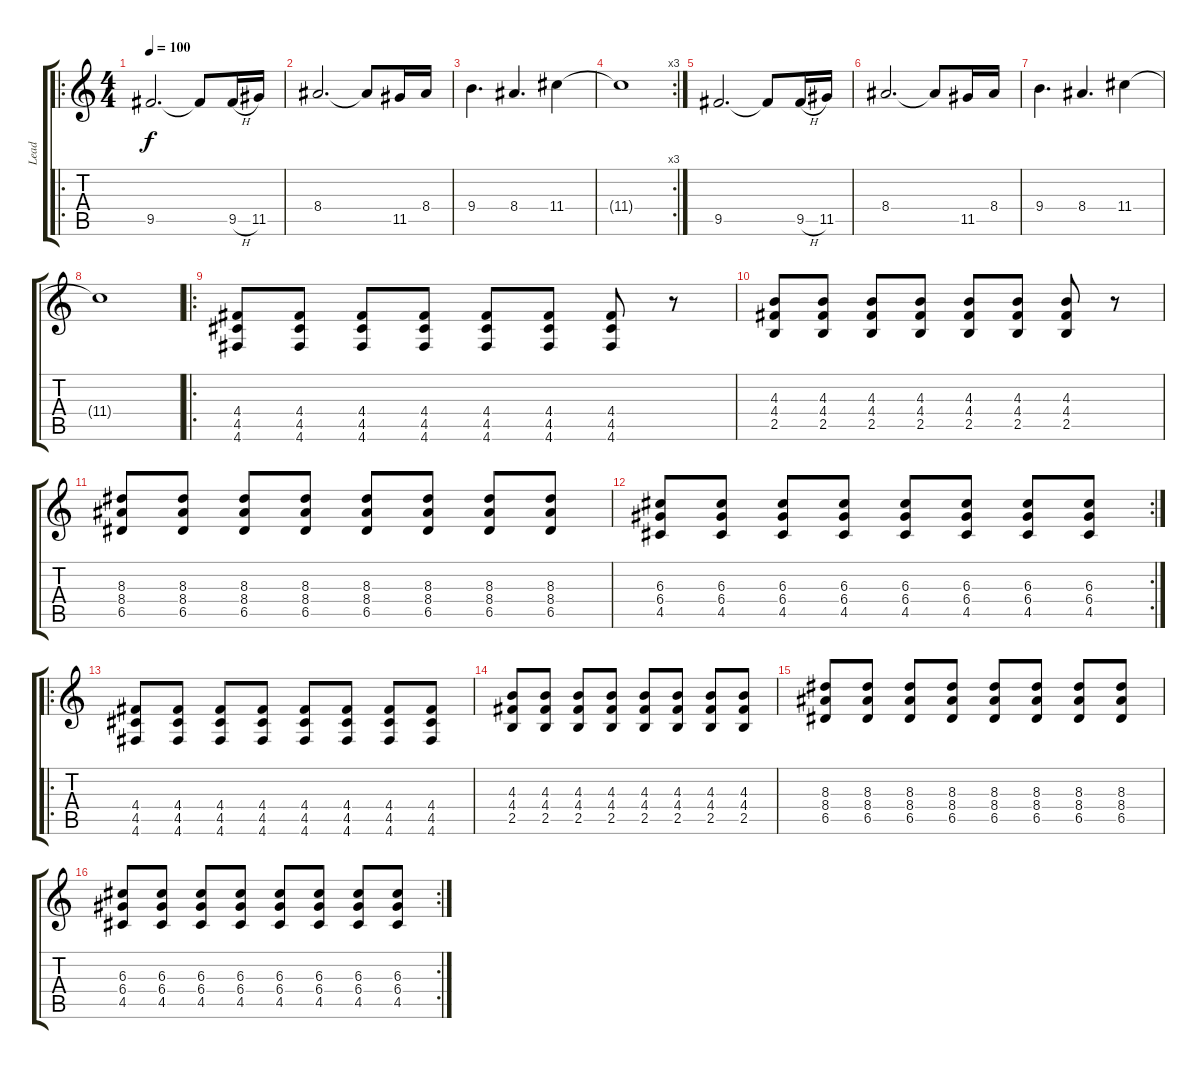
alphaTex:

\track ("Lead" "Lead") {instrument distortionguitar}
\staff {score tabs}
\tuning (E4 B3 G3 D3 A2 D2) {hide}
\ro
\ts (4 4)
\tempo 100
\clef g2
\ks c
9.5.2{d dy f} 9.5{t}.8 9.5{h}.16 11.5.16 |
8.4.2{d} 8.4{t}.8 11.5.16 8.4.16 |
9.4.4{d} 8.4.4{d} 11.4.4 |
\rc 3
11.4{t}.1 |
9.5.2{d} 9.5{t}.8 9.5{h}.16 11.5.16 |
8.4.2{d} 8.4{t}.8 11.5.16 8.4.16 |
9.4.4{d} 8.4.4{d} 11.4.4 |
11.4{t}.1 |
\ro
(4.4 4.5 4.6).8 (4.4 4.5 4.6).8 (4.4 4.5 4.6).8 (4.4 4.5 4.6).8 (4.4 4.5 4.6).8 (4.4 4.5 4.6).8 (4.4 4.5 4.6).8 r.8 |
(4.3 4.4 2.5).8 (4.3 4.4 2.5).8 (4.3 4.4 2.5).8 (4.3 4.4 2.5).8 (4.3 4.4 2.5).8 (4.3 4.4 2.5).8 (4.3 4.4 2.5).8 r.8 |
(8.3 8.4 6.5).8 (8.3 8.4 6.5).8 (8.3 8.4 6.5).8 (8.3 8.4 6.5).8 (8.3 8.4 6.5).8 (8.3 8.4 6.5).8 (8.3 8.4 6.5).8 (8.3 8.4 6.5).8 |
\rc 2
(6.3 6.4 4.5).8 (6.3 6.4 4.5).8 (6.3 6.4 4.5).8 (6.3 6.4 4.5).8 (6.3 6.4 4.5).8 (6.3 6.4 4.5).8 (6.3 6.4 4.5).8 (6.3 6.4 4.5).8 |
\ro
(4.4 4.5 4.6).8 (4.4 4.5 4.6).8 (4.4 4.5 4.6).8 (4.4 4.5 4.6).8 (4.4 4.5 4.6).8 (4.4 4.5 4.6).8 (4.4 4.5 4.6).8 (4.4 4.5 4.6).8 |
(4.3 4.4 2.5).8 (4.3 4.4 2.5).8 (4.3 4.4 2.5).8 (4.3 4.4 2.5).8 (4.3 4.4 2.5).8 (4.3 4.4 2.5).8 (4.3 4.4 2.5).8 (4.3 4.4 2.5).8 |
(8.3 8.4 6.5).8 (8.3 8.4 6.5).8 (8.3 8.4 6.5).8 (8.3 8.4 6.5).8 (8.3 8.4 6.5).8 (8.3 8.4 6.5).8 (8.3 8.4 6.5).8 (8.3 8.4 6.5).8 |
\rc 2
(6.3 6.4 4.5).8 (6.3 6.4 4.5).8 (6.3 6.4 4.5).8 (6.3 6.4 4.5).8 (6.3 6.4 4.5).8 (6.3 6.4 4.5).8 (6.3 6.4 4.5).8 (6.3 6.4 4.5).8
